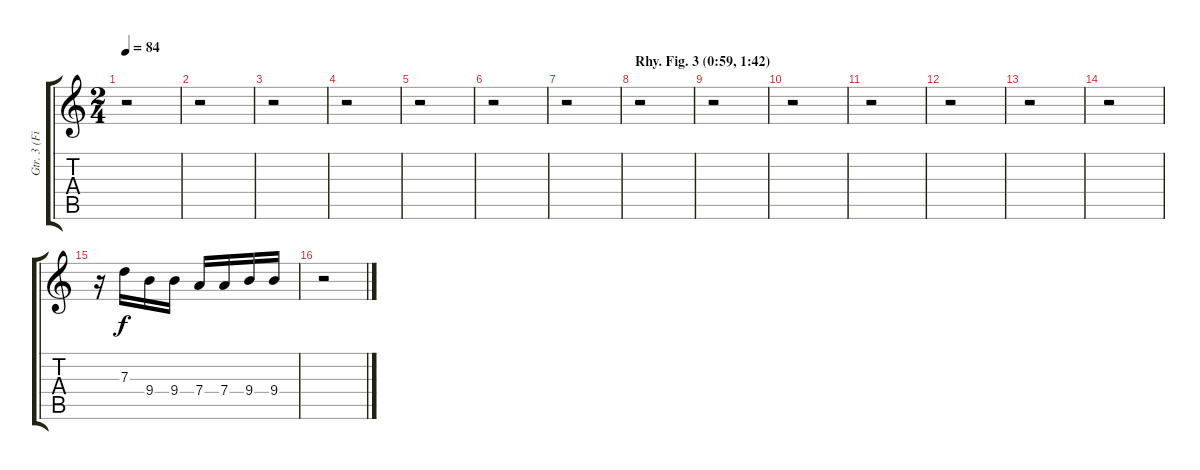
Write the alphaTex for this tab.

\track ("Gtr. 3 (Fills)" "Gtr. 3 (Fi") {instrument distortionguitar}
\staff {score tabs}
\tuning (E4 B3 G3 D3 A2 E2) {hide}
\ts (2 4)
\tempo 84
\clef g2
\ks c
r.2{dy f} |
r.2 |
r.2 |
r.2 |
r.2 |
r.2 |
r.2 |
\section ("" "Rhy. Fig. 3 (0:59, 1:42)")
r.2 |
r.2 |
r.2 |
r.2 |
r.2 |
r.2 |
r.2 |
r.16 7.3.16 9.4.16 9.4.16 7.4.16 7.4.16 9.4.16 9.4.16 |
r.2
